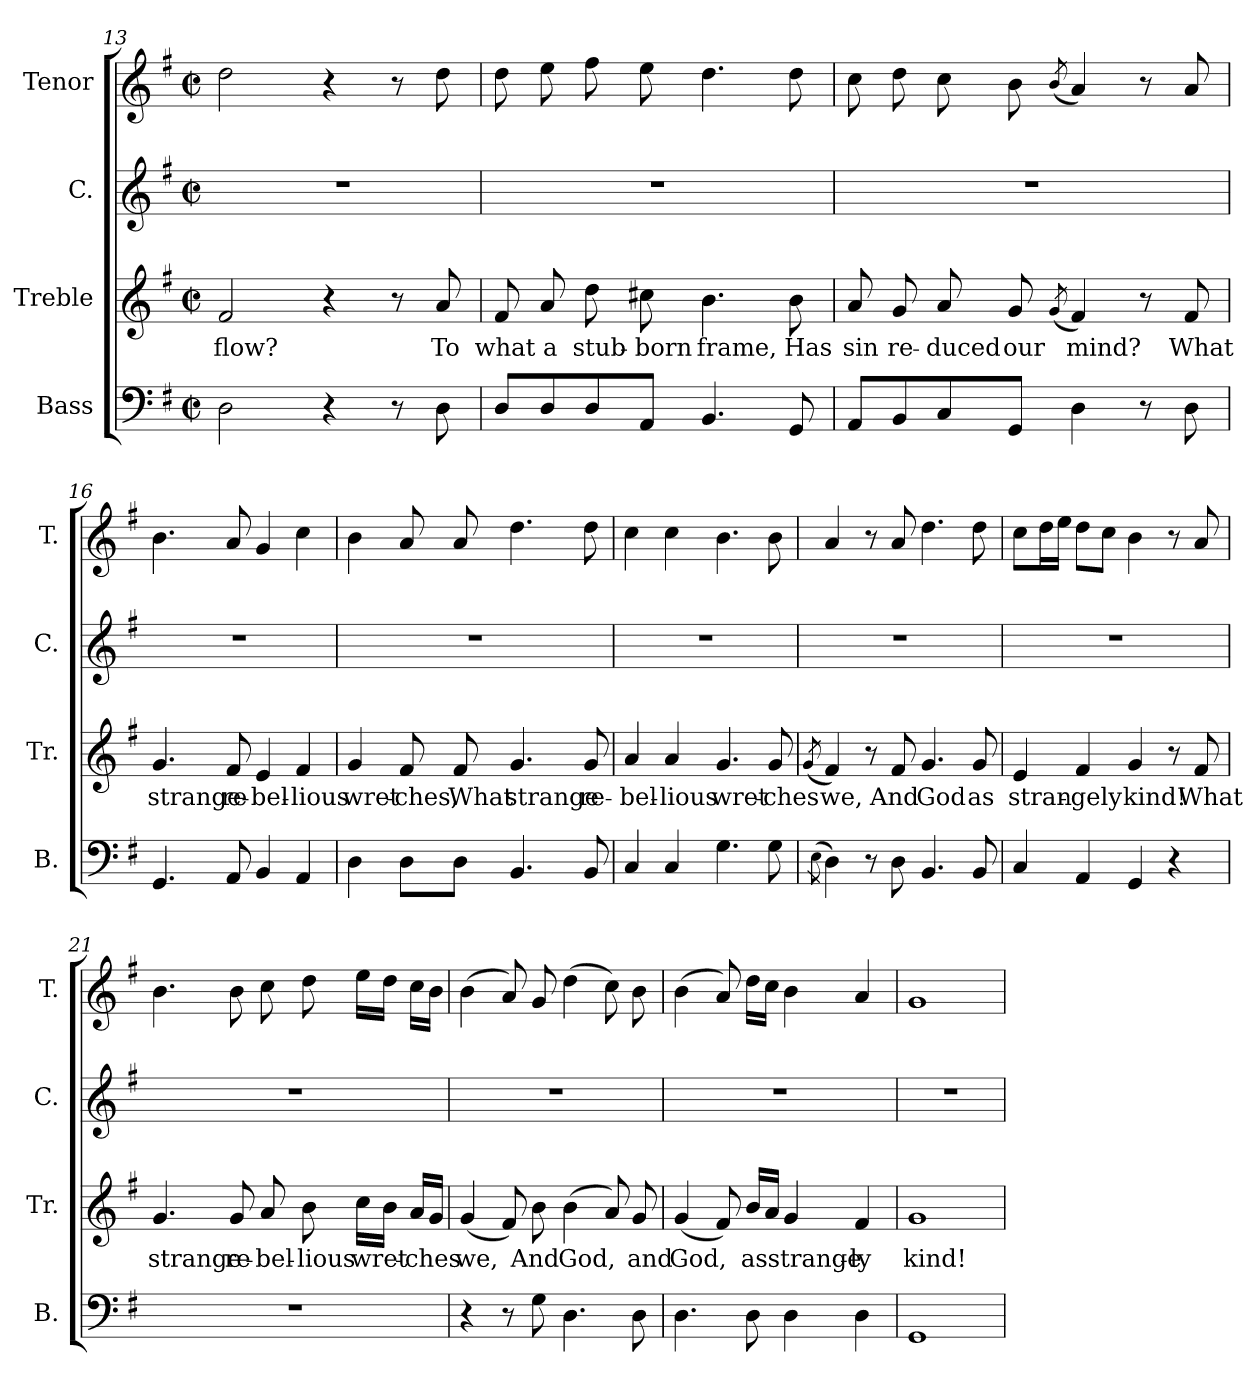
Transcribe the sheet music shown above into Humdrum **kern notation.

**kern	**kern	**text	**kern	**kern
*part4	*part3	*part3	*part2	*part1
*staff4	*staff3	*staff3	*staff2	*staff1
*I"Bass	*I"Treble	*	*I"C.	*I"Tenor
*I'B.	*I'Tr.	*	*I'C.	*I'T.
*clefF4	*clefG2	*	*clefG2	*clefG2
*k[f#]	*k[f#]	*	*k[f#]	*k[f#]
*M2/2	*M2/2	*	*M2/2	*M2/2
*met(c|)	*met(c|)	*	*met(c|)	*met(c|)
=13	=13	=13	=13	=13
2D\	2f#/	flow?	1r	2dd\
4r	4r	.	.	4r
8r	8r	.	.	8r
8D\	8a/	To	.	8dd\
!!LO:LB:g=z
=14	=14	=14	=14	=14
8D/L	8f#/	what	1r	8dd\
8D/	8a/	a	.	8ee\
8D/	8dd\	stub-	.	8ff#\
8AA/J	8cc#X\	-born	.	8ee\
4.BB/	4.b\	frame,	.	4.dd\
8GG/	8b\	Has	.	8dd\
=15	=15	=15	=15	=15
8AA/L	8a/	sin	1r	8cc\
8BB/	8g/	re-	.	8dd\
8C/	8a/	-duced	.	8cc\
8GG/J	8g/	our	.	8b\
.	(8qg/	.	.	(8qb/
4D\	4f#/)	mind?	.	4a/)
8r	8r	.	.	8r
8D\	8f#/	What	.	8a/
=16	=16	=16	=16	=16
4.GG/	4.g/	strange	1r	4.b\
8AA/	8f#/	re-	.	8a/
4BB/	4e/	-bel-	.	4g/
4AA/	4f#/	-lious	.	4cc\
=17	=17	=17	=17	=17
4D\	4g/	wret-	1r	4b\
8D\L	8f#/	-ches,	.	8a/
8D\J	8f#/	What	.	8a/
4.BB/	4.g/	strange	.	4.dd\
8BB/	8g/	re-	.	8dd\
!!LO:LB:g=z
=18	=18	=18	=18	=18
4C/	4a/	-bel-	1r	4cc\
4C/	4a/	-lious	.	4cc\
4.G\	4.g/	wret-	.	4.b\
8G\	8g/	-ches	.	8b\
=19	=19	=19	=19	=19
(8qE\	(8qg/	.	.	.
4D\)	4f#/)	we,	1r	4a/
8r	8r	.	.	8r
8D\	8f#/	And	.	8a/
4.BB/	4.g/	God	.	4.dd\
8BB/	8g/	as	.	8dd\
=20	=20	=20	=20	=20
4C/	4e/	stran-	1r	8cc\L
.	.	.	.	16dd\L
.	.	.	.	16ee\JJ
4AA/	4f#/	-gely	.	8dd\L
.	.	.	.	8cc\J
4GG/	4g/	kind!	.	4b\
4r	8r	.	.	8r
.	8f#/	What	.	8a/
=21	=21	=21	=21	=21
1r	4.g/	strange	1r	4.b\
.	8g/	re-	.	8b\
.	8a/	-bel-	.	8cc\
.	8b\	-lious	.	8dd\
.	16cc\LL	wret-	.	16ee\LL
.	16b\JJ	.	.	16dd\JJ
.	16a/LL	-ches	.	16cc\LL
.	16g/JJ	.	.	16b\JJ
!!LO:PB:g=z
=22	=22	=22	=22	=22
4r	(4g/	we,	1r	(4b\
8r	8f#/)	.	.	8a/)
8G\	8b\	And	.	8g/
4.D\	(4b\	God,	.	(4dd\
.	8a/)	.	.	8cc\)
8D\	8g/	and	.	8b\
=23	=23	=23	=23	=23
4.D\	(4g/	God,	1r	(4b\
.	8f#/)	.	.	8a/)
8D\	16b/LL	as	.	16dd\LL
.	16a/JJ	.	.	16cc\JJ
4D\	4g/	strange-	.	4b\
4D\	4f#/	-ly	.	4a/
=24	=24	=24	=24	=24
1GG	1g	kind!	1r	1g
=	=	=	=	=
*-	*-	*-	*-	*-
